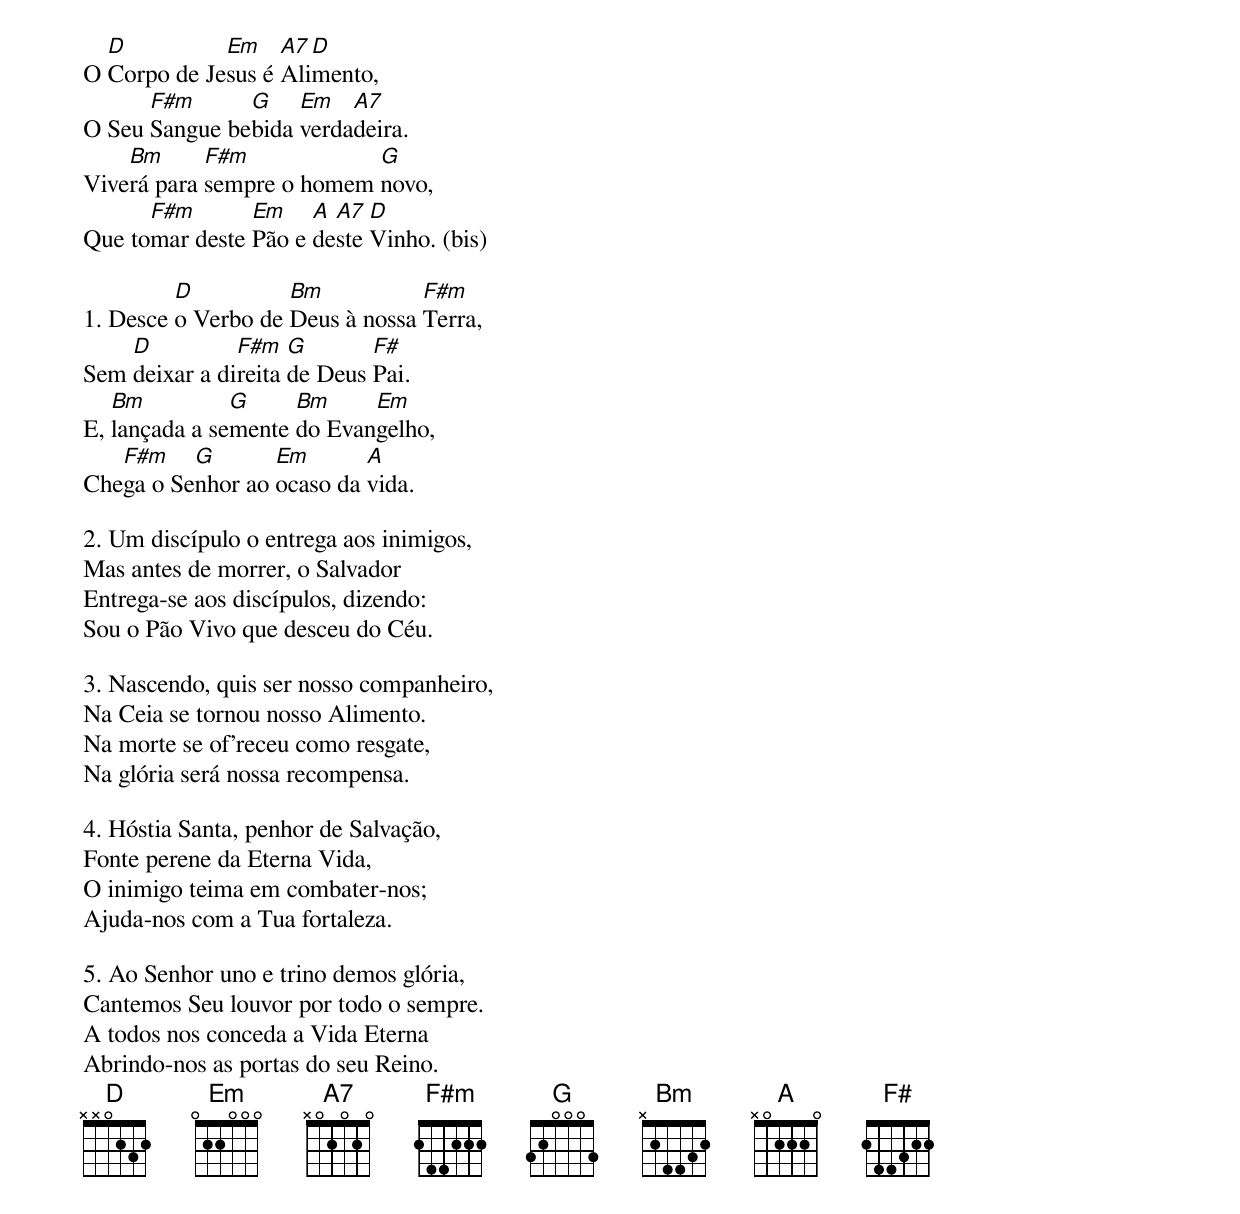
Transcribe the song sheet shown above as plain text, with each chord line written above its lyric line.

  D          Em    A7 D
O Corpo de Jesus é Alimento,
      F#m      G    Em   A7
O Seu Sangue bebida verdadeira.
    Bm      F#m            G
Viverá para sempre o homem novo,
      F#m       Em    A A7  D
Que tomar deste Pão e deste Vinho. (bis)

         D          Bm           F#m
1. Desce o Verbo de Deus à nossa Terra,
    D          F#m   G       F#
Sem deixar a direita de Deus Pai.
   Bm          G     Bm     Em
E, lançada a semente do Evangelho,
   F#m    G       Em       A
Chega o Senhor ao ocaso da vida.

2. Um discípulo o entrega aos inimigos,
Mas antes de morrer, o Salvador
Entrega-se aos discípulos, dizendo:
Sou o Pão Vivo que desceu do Céu.

3. Nascendo, quis ser nosso companheiro,
Na Ceia se tornou nosso Alimento.
Na morte se of'receu como resgate,
Na glória será nossa recompensa.

4. Hóstia Santa, penhor de Salvação,
Fonte perene da Eterna Vida,
O inimigo teima em combater-nos;
Ajuda-nos com a Tua fortaleza.

5. Ao Senhor uno e trino demos glória,
Cantemos Seu louvor por todo o sempre.
A todos nos conceda a Vida Eterna
Abrindo-nos as portas do seu Reino.
